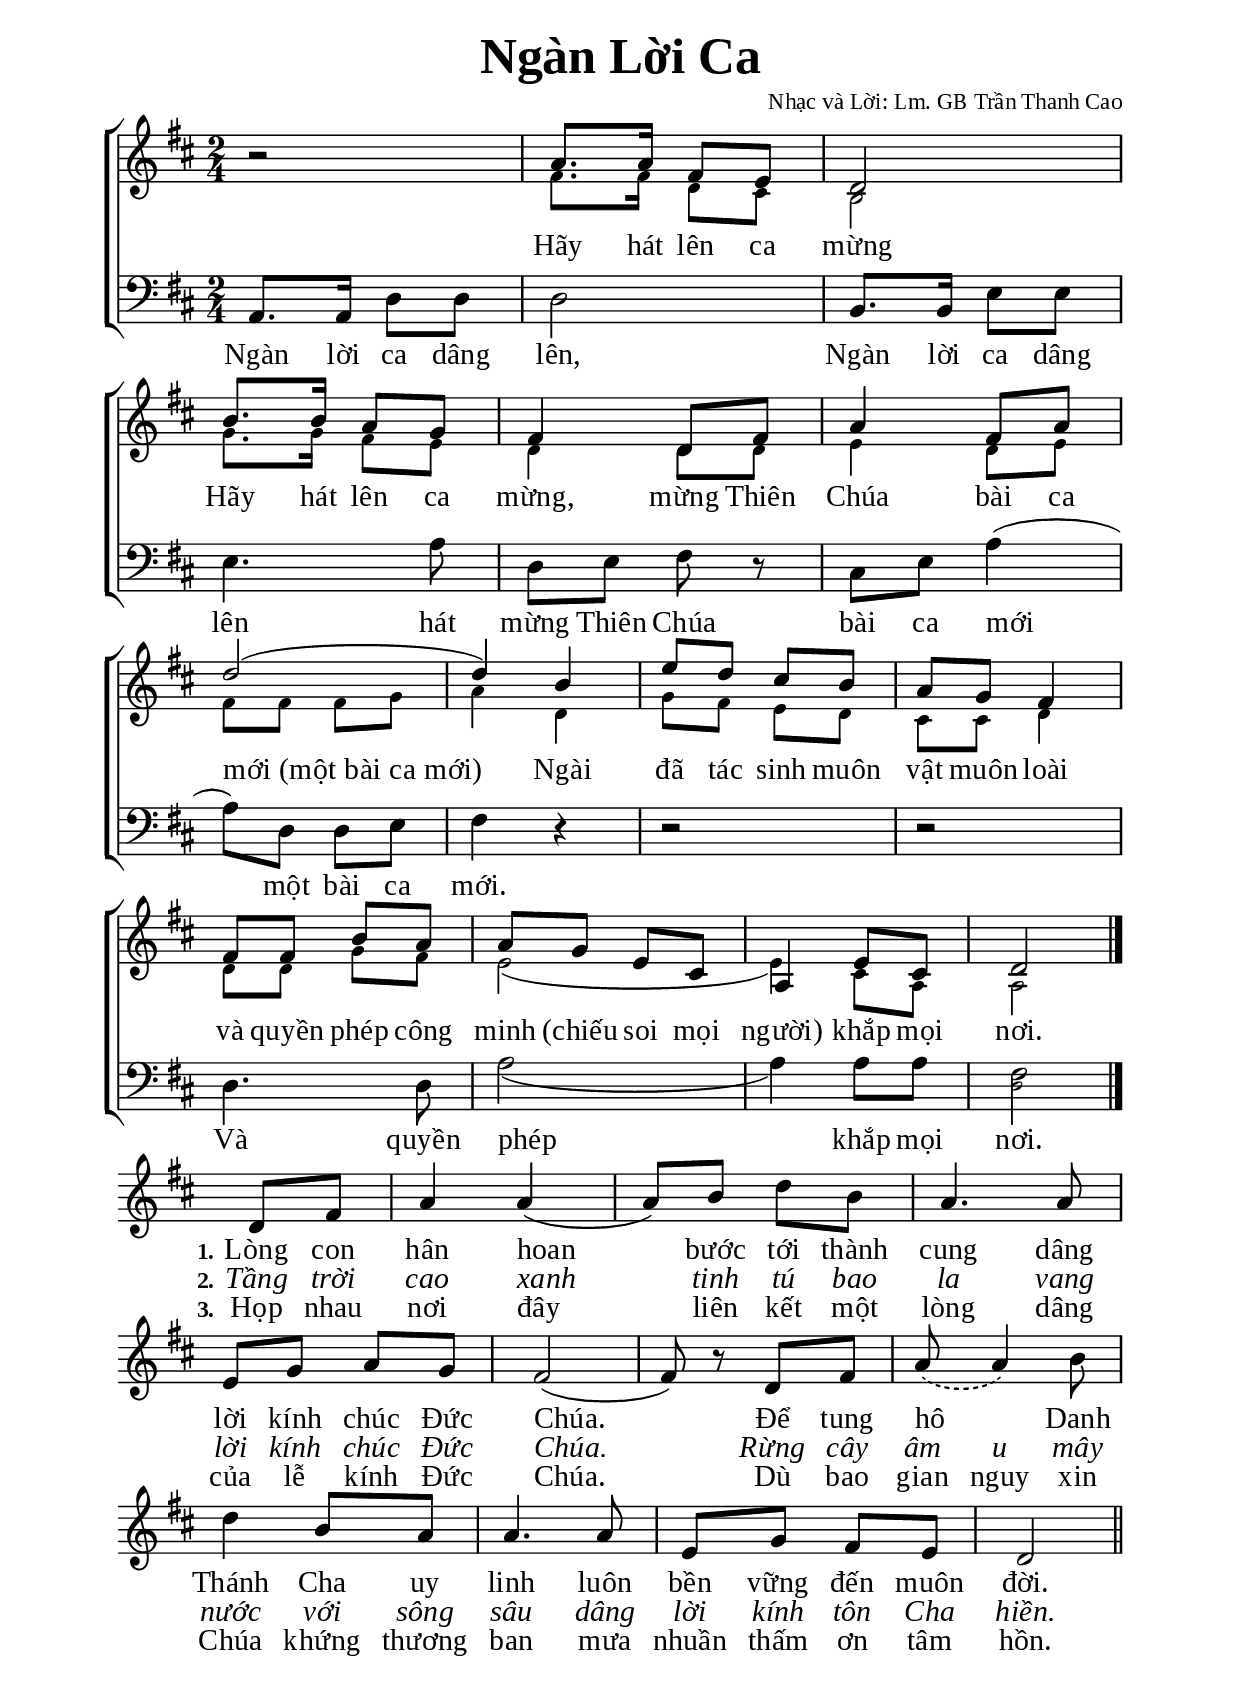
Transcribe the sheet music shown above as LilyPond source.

% Cài đặt chung
\version "2.20.0"
\include "english.ly"

\header {
  title = \markup { \fontsize #3 "Ngàn Lời Ca" }
  composer = "Nhạc và Lời: Lm. GB Trần Thanh Cao"
  %arranger = " "
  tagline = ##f
}

\paper {
  #(set-paper-size "a4")
  top-margin = 10\mm
  bottom-margin = 10\mm
  left-margin = 20\mm
  right-margin = 20\mm
  indent = #0
  #(define fonts
    (make-pango-font-tree
      "Liberation Serif"
      "Liberation Serif"
      "Liberation Serif"
      (/ 20 20)))
  page-count = #1
}

% Nhạc điệp khúc
nhacDiepKhucSop = \relative c'' {
  r2 |
  a8. a16 fs8 e |
  d2 |
  b'8. b16 a8 g |
  fs4 d8 fs |
  a4 fs8 a |
  d2 ( |
  d4) b |
  e8 d cs b |
  a g fs4 |
  fs8 fs b a |
  a g e cs |
  a4 e'8 cs |
  d2 \bar "|."
}

nhacDiepKhucAlto = \relative c' {
  r2 |
  fs8. fs16 d8 cs |
  b2 |
  g'8. g16 fs8 e |
  d4 d8 d |
  e4 d8 e |
  fs8 
  fs fs g |
  a4 d, |
  g8 fs e d |
  cs cs d4 |
  d8 d g fs |
  e2 ( |
  e4) cs8 a |
  a2
}

nhacDiepKhucBas = \relative c {
  a8. a16 d8 d |
  d2 |
  b8. b16 e8 e |
  e4. a8 |
  d, e fs r |
  cs e a4 ( |
  a8) d, d e |
  fs4 r |
  r2 |
  r2 |
  d4. d8 |
  a'2 _( |
  a4) a8 a |
  <fs \tweak font-size #-2 d>2
}

% Nhạc phiên khúc
nhacPhienKhuc = \relative c' {
  \partial 4 d8 fs |
  a4 a ( |
  a8) b d b |
  a4. a8 |
  e g a g |
  fs2 ( |
  fs8) r d fs |
  \phrasingSlurDashed a8 \(a4\) b8 |
  d4 b8 a |
  a4. a8 |
  e g fs e |
  d2 \bar "||"
}

% Lời điệp khúc
loiDiepKhucSop = \lyricmode {
  Hãy hát lên ca mừng
  Hãy hát lên ca mừng,
  mừng Thiên Chúa bài ca "mới (một bài ca mới)"
  Ngài đã tác sinh muôn vật muôn loài
  và quyền phép công minh
  (chiếu soi mọi người) khắp mọi nơi.
}

loiDiepKhucBas = \lyricmode {
  Ngàn lời ca dâng lên,
  Ngàn lời ca dâng lên
  hát mừng Thiên Chúa bài ca mới
  một bài ca mới.
  Và quyền phép khắp mọi nơi.
}

% Lời phiên khúc
loiPhienKhucMot = \lyricmode {
  \set stanza = #"1."
  Lòng con hân hoan bước tới thành cung dâng lời kính chúc Đức Chúa.
  Để tung hô _ Danh Thánh Cha uy linh luôn bền vững đến muôn đời.
}

loiPhienKhucHai = \lyricmode {
  \override Lyrics.LyricText.font-shape = #'italic
  \set stanza = #"2."
  Tầng trời cao xanh tinh tú bao la vang lời kính chúc Đức Chúa.
  Rừng cây âm u mây nước với sông sâu dâng lời kính tôn Cha hiền.
}

loiPhienKhucBa = \lyricmode {
  \set stanza = #"3."
  Họp nhau nơi đây liên kết một lòng dâng của lễ kính Đức Chúa.
  Dù bao gian nguy xin Chúa khứng thương ban mưa nhuần thấm ơn tâm hồn.
}

% Dàn trang
\score {
  \new ChoirStaff <<
    \new Staff \with {
        \consists "Merge_rests_engraver"
        \magnifyStaff #(magstep +1)
      }
      <<
        \clef "treble"
        \new Voice = beSop {
          \voiceOne \key d \major \time 2/4 \nhacDiepKhucSop
        }
        \new Voice = beAlto {
          \override NoteHead.font-size = #-2
          \voiceTwo \key d \major \time 2/4 \nhacDiepKhucAlto
        }
        \new Lyrics \lyricsto beSop \loiDiepKhucSop
    >>
    \new Staff \with {
        \consists "Merge_rests_engraver"
        \magnifyStaff #(magstep +1)
      }
      <<
        \clef "bass"
        \new Voice = beBas {
          \key d \major \time 2/4 \nhacDiepKhucBas
        }
        \new Lyrics \lyricsto beBas \loiDiepKhucBas
    >>
  >>
  \layout {
    \override Lyrics.LyricText.font-size = #+2.5
    \override Lyrics.LyricSpace.minimum-distance = #0.5
    \override Score.BarNumber.break-visibility = ##(#f #f #f)
    \override Score.SpacingSpanner.uniform-stretching = ##t
  }
}

\score {
  \new ChoirStaff <<
    \new Staff = phienKhuc \with {
        \magnifyStaff #(magstep +1)
      }
      <<
      \new Voice = beSop {
        \key d \major \time 2/4 \nhacPhienKhuc
      }
    >>
    \new Lyrics \lyricsto beSop \loiPhienKhucMot
    \new Lyrics \lyricsto beSop \loiPhienKhucHai
    \new Lyrics \lyricsto beSop \loiPhienKhucBa
  >>
  \layout {
    \override Staff.TimeSignature.transparent = ##t
    \override Lyrics.LyricText.font-size = #+2.5
    \override Lyrics.LyricSpace.minimum-distance = #2.0
    \override Score.BarNumber.break-visibility = ##(#f #f #f)
    \override Score.SpacingSpanner.uniform-stretching = ##t
  } 
}
